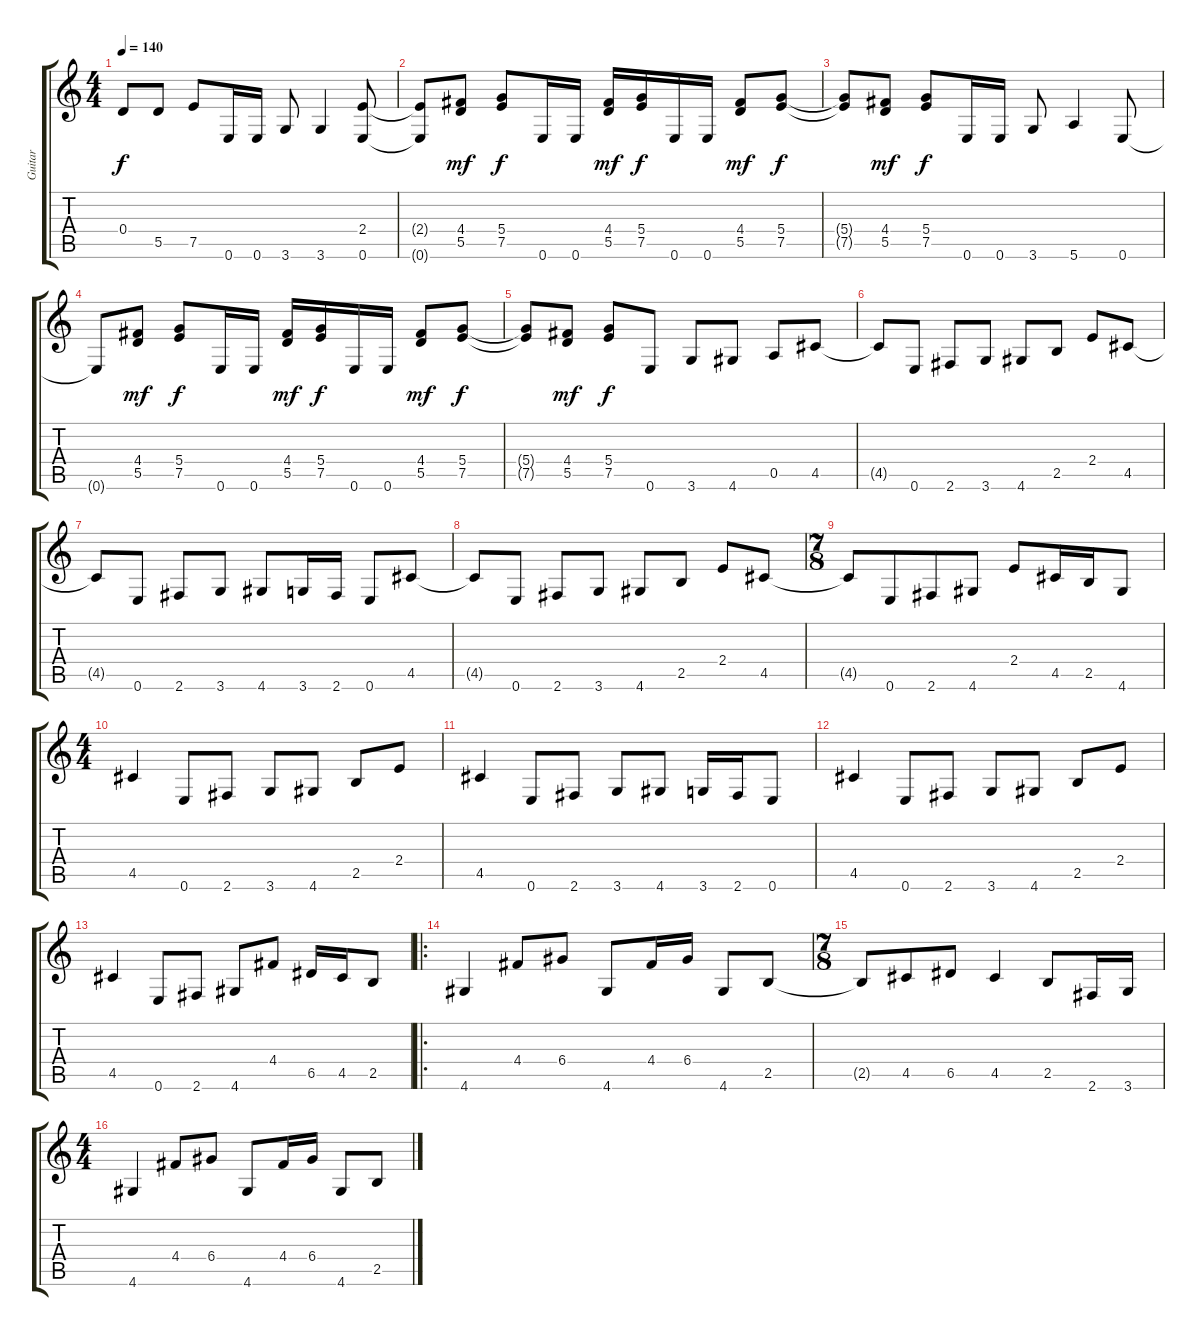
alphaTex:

\track ("Guitar" "Guitar") {instrument distortionguitar}
\staff {score tabs}
\tuning (E4 B3 G3 D3 A2 E2) {hide}
\ts (4 4)
\tempo 140
\clef g2
\ks c
0.4{t}.8{dy f} 5.5.8 7.5.8 0.6.16 0.6.16 3.6.8 3.6.4 (2.4 0.6).8 |
(2.4{t} 0.6{t}).8 (4.4 5.5).8{dy mf} (5.4 7.5).8{dy f} 0.6.16 0.6.16 (4.4 5.5).16{dy mf} (5.4 7.5).16{dy f} 0.6.16 0.6.16 (4.4 5.5).8{dy mf} (5.4 7.5).8{dy f} |
(5.4{t} 7.5{t}).8 (4.4 5.5).8{dy mf} (5.4 7.5).8{dy f} 0.6.16 0.6.16 3.6.8 5.6.4 0.6.8 |
0.6{t}.8 (4.4 5.5).8{dy mf} (5.4 7.5).8{dy f} 0.6.16 0.6.16 (4.4 5.5).16{dy mf} (5.4 7.5).16{dy f} 0.6.16 0.6.16 (4.4 5.5).8{dy mf} (5.4 7.5).8{dy f} |
(5.4{t} 7.5{t}).8 (4.4 5.5).8{dy mf} (5.4 7.5).8{dy f} 0.6.8 3.6.8 4.6.8 0.5.8 4.5.8 |
4.5{t}.8 0.6.8 2.6.8 3.6.8 4.6.8 2.5.8 2.4.8 4.5.8 |
4.5{t}.8 0.6.8 2.6.8 3.6.8 4.6.8 3.6.16 2.6.16 0.6.8 4.5.8 |
4.5{t}.8 0.6.8 2.6.8 3.6.8 4.6.8 2.5.8 2.4.8 4.5.8 |
\ts (7 8)
4.5{t}.8 0.6.8 2.6.8 4.6.8 2.4.8 4.5.16 2.5.16 4.6.8 |
\ts (4 4)
4.5.4 0.6.8 2.6.8 3.6.8 4.6.8 2.5.8 2.4.8 |
4.5.4 0.6.8 2.6.8 3.6.8 4.6.8 3.6.16 2.6.16 0.6.8 |
4.5.4 0.6.8 2.6.8 3.6.8 4.6.8 2.5.8 2.4.8 |
4.5.4 0.6.8 2.6.8 4.6.8 4.4.8 6.5.16 4.5.16 2.5.8 |
\ro
4.6.4 4.4.8 6.4.8 4.6.8 4.4.16 6.4.16 4.6.8 2.5.8 |
\ts (7 8)
2.5{t}.8 4.5.8 6.5.8 4.5.4 2.5.8 2.6.16 3.6.16 |
\ts (4 4)
4.6.4 4.4.8 6.4.8 4.6.8 4.4.16 6.4.16 4.6.8 2.5.8
